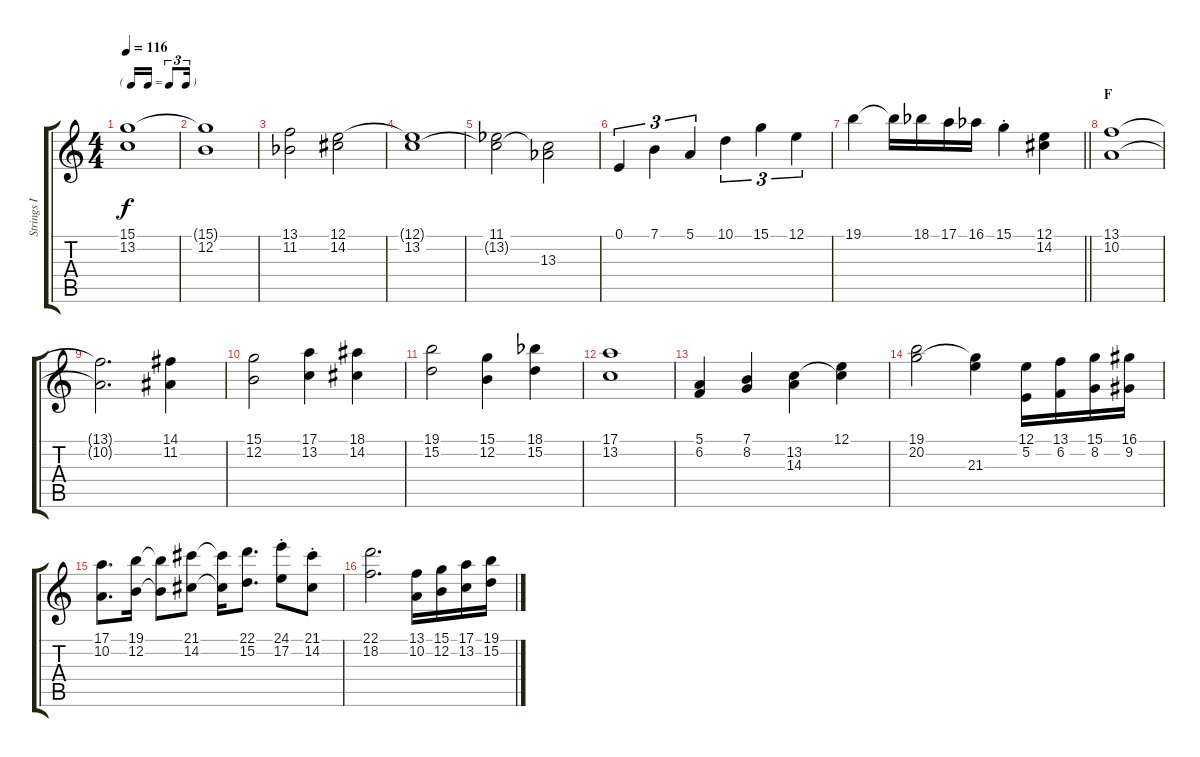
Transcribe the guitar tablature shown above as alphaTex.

\track ("Strings I" "Strings I") {instrument stringensemble1}
\staff {score tabs}
\tuning (E4 B3 G3 D3 A2 E2) {hide}
\ts (4 4)
\tf triplet16th
\tempo 116
\clef g2
\ks c
(15.1{t} 13.2).1{dy f} |
(15.1{t} 12.2).1 |
(13.1 11.2{acc b}).2 (12.1 14.2).2 |
(12.1{t} 13.2).1 |
(11.1{acc b} 13.2{t}).2 (13.2{t} 13.3{acc b}).2 |
0.1.4{tu (3 2)} 7.1.4{tu (3 2)} 5.1.4{tu (3 2)} 10.1.4{tu (3 2)} 15.1.4{tu (3 2)} 12.1.4{tu (3 2)} |
\barLineRight lightlight
19.1.4 19.1{t}.16 18.1{acc b}.16 17.1.16 16.1{acc b}.16 15.1{st}.4 (12.1 14.2).4 |
\section ("" "F")
(13.1 10.2).1 |
(13.1{t} 10.2{t}).2{d} (14.1 11.2).4 |
(15.1 12.2).2 (17.1 13.2).4 (18.1 14.2).4 |
(19.1 15.2).2 (15.1 12.2).4 (18.1{acc b} 15.2).4 |
(17.1 13.2).1 |
(5.1 6.2).4 (7.1 8.2).4 (13.2 14.3).4 (12.1 13.2{t}).4 |
(19.1 20.2).2 (20.2{t} 21.3).4 (12.1 5.2).16 (13.1 6.2).16 (15.1 8.2).16 (16.1 9.2).16 |
(17.1 10.2).8{d} (19.1 12.2).16 (19.1{t} 12.2{t}).8 (21.1 14.2).8 (21.1{t} 14.2{t}).16 (22.1 15.2).8{d} (24.1{st} 17.2{st}).8 (21.1{st} 14.2{st}).8 |
(22.1 18.2).2{d} (13.1 10.2).16 (15.1 12.2).16 (17.1 13.2).16 (19.1 15.2).16
